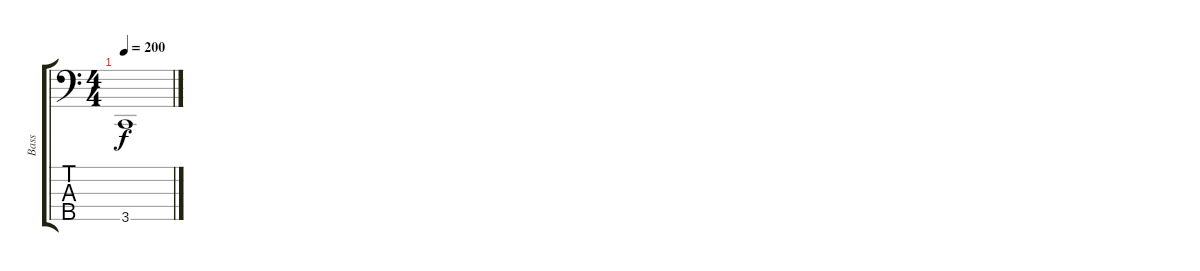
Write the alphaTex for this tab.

\track ("Bass" "Bass") {instrument slapbass2}
\staff {score tabs}
\tuning (F2 C2 G1 D1 A0) {hide}
\ts (4 4)
\tempo 200
\clef f4
\ks c
3.5{t}.1{dy f}
